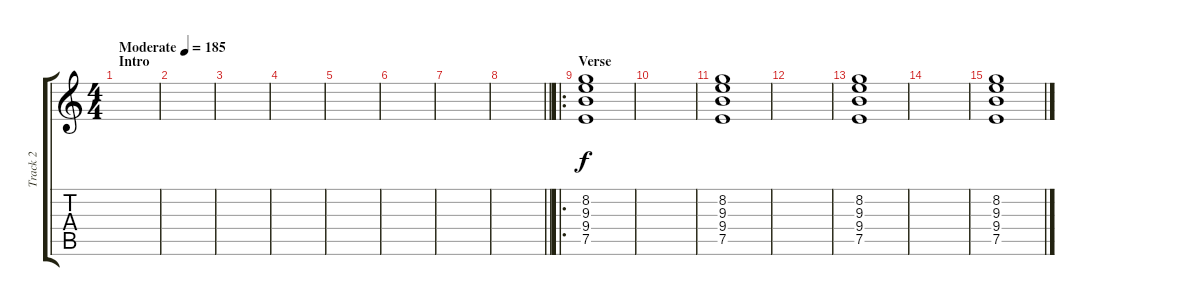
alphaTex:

\track ("Track 2" "Track 2") {instrument electricguitarclean}
\staff {score tabs}
\tuning (E4 B3 G3 D3 A2 E2) {hide}
\ts (4 4)
\section ("" "Intro")
\tempo (185 "Moderate")
\clef g2
\ks c
|
|
|
|
|
|
|
\barLineRight lightlight
|
\ro
\section ("" "Verse")
(8.2 9.3 9.4 7.5).1 |
|
(8.2 9.3 9.4 7.5).1 |
|
(8.2 9.3 9.4 7.5).1 |
|
(8.2 9.3 9.4 7.5).1
